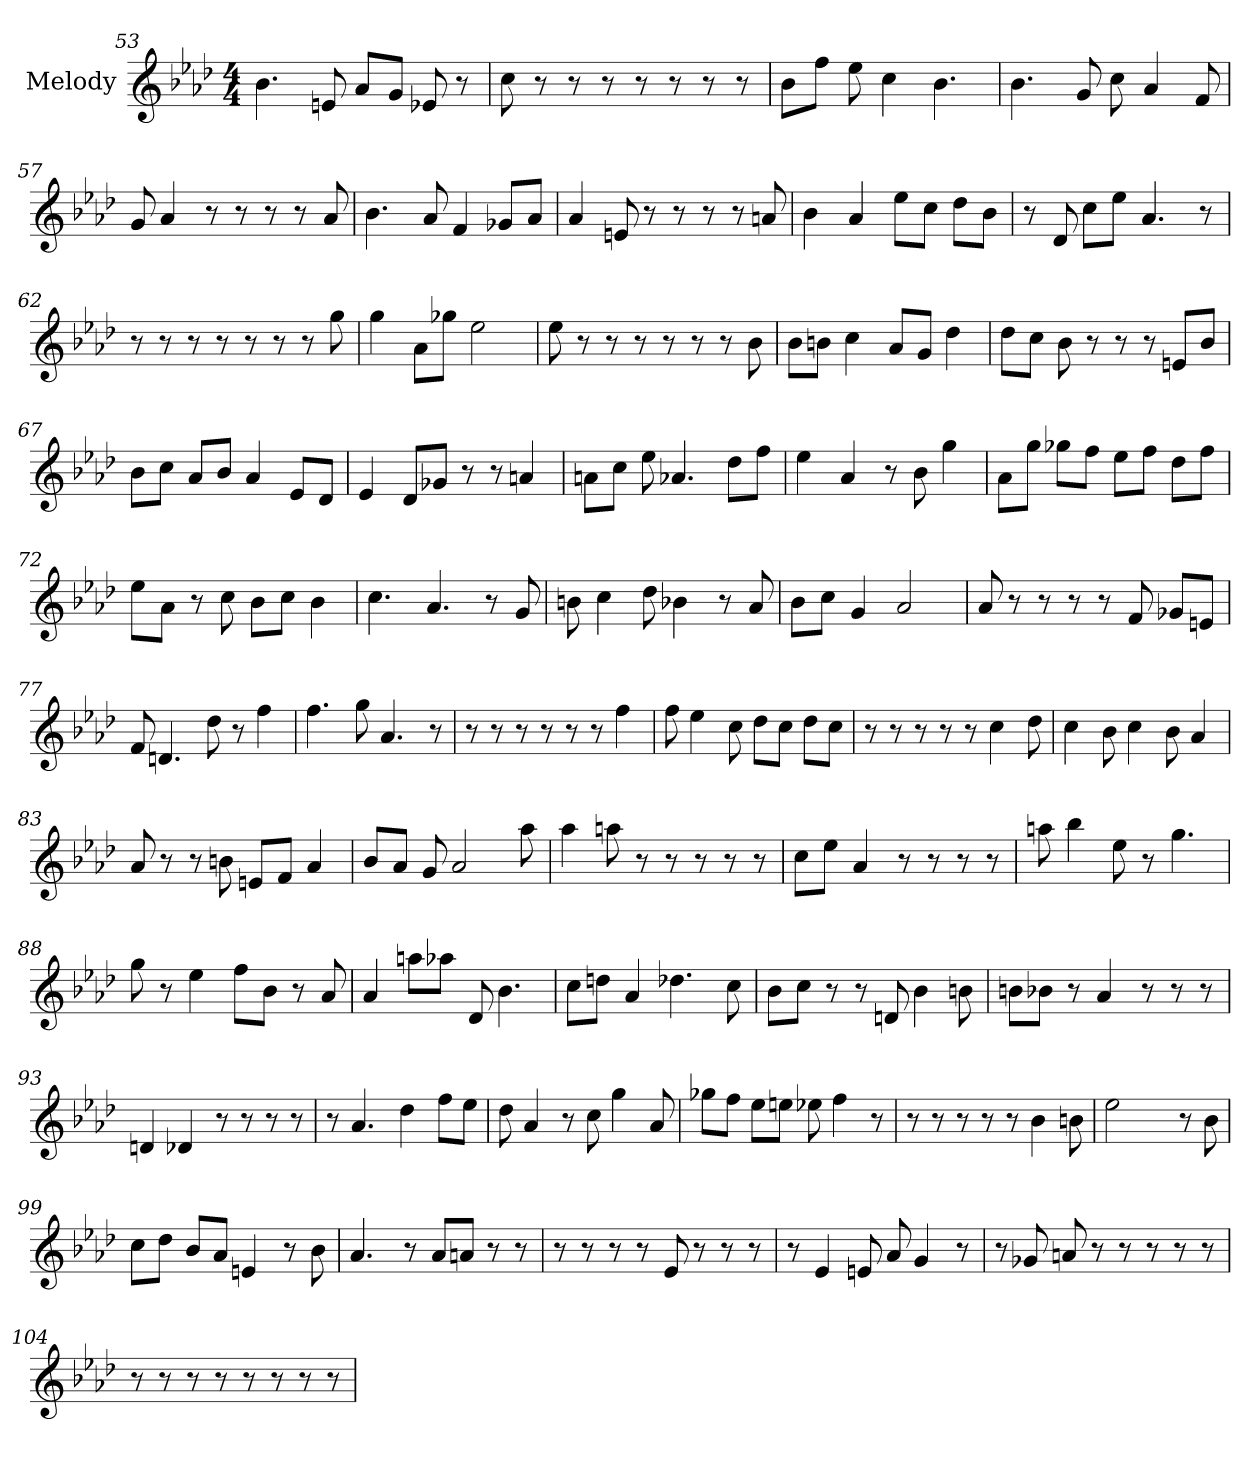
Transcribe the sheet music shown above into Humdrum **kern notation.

**kern
*part1
*staff1
*I"Melody
*clefG2
*k[b-e-a-d-]
*A-:
*M4/4
=53
4.b-
8e
8a-/L
8g/J
8e-
8r
=54
8cc
8r
8r
8r
8r
8r
8r
8r
=55
8b-\L
8ff\J
8ee-
4cc
4.b-
=56
4.b-
8g
8cc
4a-
8f
=57
8g
4a-
8r
8r
8r
8r
8a-
=58
4.b-
8a-
4f
8g-/L
8a-/J
=59
4a-
8e
8r
8r
8r
8r
8a
=60
4b-
4a-
8ee-\L
8cc\J
8dd-\L
8b-\J
=61
8r
8d-
8cc\L
8ee-\J
4.a-
8r
=62
8r
8r
8r
8r
8r
8r
8r
8gg
=63
4gg
8a-\L
8gg-\J
2ee-
=64
8ee-
8r
8r
8r
8r
8r
8r
8b-
=65
8b-\L
8b\J
4cc
8a-/L
8g/J
4dd-
=66
8dd-\L
8cc\J
8b-
8r
8r
8r
8e/L
8b-/J
=67
8b-\L
8cc\J
8a-/L
8b-/J
4a-
8e-/L
8d-/J
=68
4e-
8d-/L
8g-/J
8r
8r
4a
=69
8a\L
8cc\J
8ee-
4.a-
8dd-\L
8ff\J
=70
4ee-
4a-
8r
8b-
4gg
=71
8a-\L
8gg\J
8gg-\L
8ff\J
8ee-\L
8ff\J
8dd-\L
8ff\J
=72
8ee-\L
8a-\J
8r
8cc
8b-\L
8cc\J
4b-
=73
4.cc
4.a-
8r
8g
=74
8b
4cc
8dd-
4b-
8r
8a-
=75
8b-\L
8cc\J
4g
2a-
=76
8a-
8r
8r
8r
8r
8f
8g-/L
8e/J
=77
8f
4.d
8dd-
8r
4ff
=78
4.ff
8gg
4.a-
8r
=79
8r
8r
8r
8r
8r
8r
4ff
=80
8ff
4ee-
8cc
8dd-\L
8cc\J
8dd-\L
8cc\J
=81
8r
8r
8r
8r
8r
4cc
8dd-
=82
4cc
8b-
4cc
8b-
4a-
=83
8a-
8r
8r
8b
8e/L
8f/J
4a-
=84
8b-/L
8a-/J
8g
2a-
8aa-
=85
4aa-
8aa
8r
8r
8r
8r
8r
=86
8cc\L
8ee-\J
4a-
8r
8r
8r
8r
=87
8aa
4bb-
8ee-
8r
4.gg
=88
8gg
8r
4ee-
8ff\L
8b-\J
8r
8a-
=89
4a-
8aa\L
8aa-\J
8d-
4.b-
=90
8cc\L
8dd\J
4a-
4.dd-
8cc
=91
8b-\L
8cc\J
8r
8r
8d
4b-
8b
=92
8b\L
8b-\J
8r
4a-
8r
8r
8r
=93
4d
4d-
8r
8r
8r
8r
=94
8r
4.a-
4dd-
8ff\L
8ee-\J
=95
8dd-
4a-
8r
8cc
4gg
8a-
=96
8gg-\L
8ff\J
8ee-\L
8ee\J
8ee-
4ff
8r
=97
8r
8r
8r
8r
8r
4b-
8b
=98
!LO:N:vis=2
2.ee-
8r
8b-
=99
8cc\L
8dd-\J
8b-/L
8a-/J
4e
8r
8b-
=100
4.a-
8r
8a-/L
8a/J
8r
8r
=101
8r
8r
8r
8r
8e-
8r
8r
8r
=102
8r
4e-
8e
8a-
4g
8r
=103
8r
8g-
8a
8r
8r
8r
8r
8r
=104
8r
8r
8r
8r
8r
8r
8r
8r
=
*-
